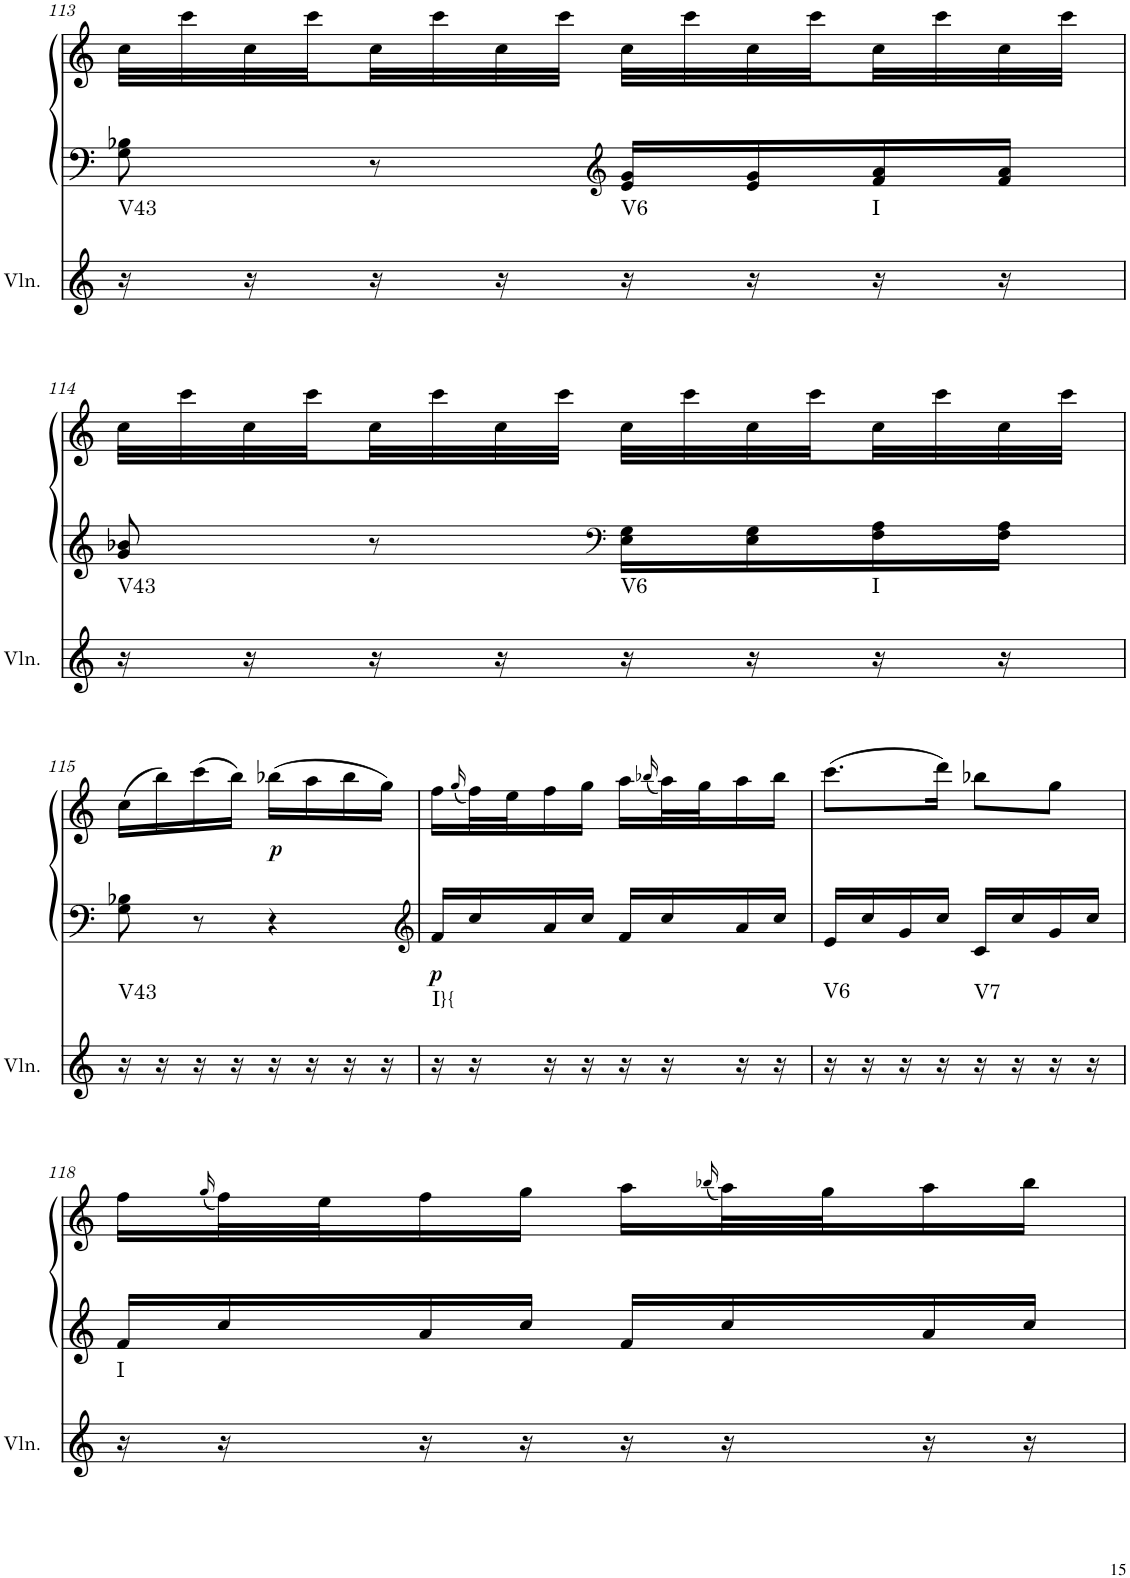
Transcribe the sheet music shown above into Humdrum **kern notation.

**kern	**harte	**kern	**kern	**dynam
*part2	*part2	*part1	*part1	*part1
*staff3	*	*staff2	*staff1	*staff1/2
*I"Violin	*	*I"Klavier linke Hand	*	*
*I'Vln.	*	*	*	*
!!LO:PB:g=z
*clefG2	*	*clefF4	*clefG2	*
*k[]	*	*k[]	*k[]	*
*M2/4	*	*M2/4	*M2/4	*
=113	=113	=113	=113	=113
!	!LO:H:kt=V43	!	!	!
16r	N	8G\ 8B-X\	32cc\LLL	.
.	.	.	32ccc\	.
16r	.	.	32cc\	.
.	.	.	32ccc\	.
16r	.	8r	32cc\	.
.	.	.	32ccc\	.
16r	.	.	32cc\	.
.	.	.	32ccc\JJJ	.
*	*	*clefG2	*	*
!	!LO:H:kt=V6	!	!	!
16r	N	16e/ 16g/LL	32cc\LLL	.
.	.	.	32ccc\	.
16r	.	16e/ 16g/	32cc\	.
.	.	.	32ccc\	.
!	!LO:H:kt=I	!	!	!
16r	N	16f/ 16a/	32cc\	.
.	.	.	32ccc\	.
16r	.	16f/ 16a/JJ	32cc\	.
.	.	.	32ccc\JJJ	.
!!LO:LB:g=z
=114	=114	=114	=114	=114
!	!LO:H:kt=V43	!	!	!
16r	N	8g/ 8b-X/	32cc\LLL	.
.	.	.	32ccc\	.
16r	.	.	32cc\	.
.	.	.	32ccc\	.
16r	.	8r	32cc\	.
.	.	.	32ccc\	.
16r	.	.	32cc\	.
.	.	.	32ccc\JJJ	.
*	*	*clefF4	*	*
!	!LO:H:kt=V6	!	!	!
16r	N	16E\ 16G\LL	32cc\LLL	.
.	.	.	32ccc\	.
16r	.	16E\ 16G\	32cc\	.
.	.	.	32ccc\	.
!	!LO:H:kt=I	!	!	!
16r	N	16F\ 16A\	32cc\	.
.	.	.	32ccc\	.
16r	.	16F\ 16A\JJ	32cc\	.
.	.	.	32ccc\JJJ	.
!!LO:LB:g=z
=115	=115	=115	=115	=115
!	!LO:H:kt=V43	!	!	!
16r	N	8G\ 8B-X\	(16cc\LL	.
16r	.	.	16bb\)	.
16r	.	8r	(16ccc\	.
16r	.	.	16bb\JJ)	.
!	!	!	!	!LO:DY:b
16r	.	4r	(16bb-X\LL	p
16r	.	.	16aa\	.
16r	.	.	16bb-\	.
16r	.	.	16gg\JJ)	.
=116	=116	=116	=116	=116
*	*	*clefG2	*	*
!	!LO:H:kt=I}{	!	!	!LO:DY:b=2
16r	N	16f/LL	16ff\LL	p
.	.	.	(16qgg/	.
16r	.	16cc/	32ff\L)	.
.	.	.	32ee\J	.
16r	.	16a/	16ff\	.
16r	.	16cc/JJ	16gg\JJ	.
16r	.	16f/LL	16aa\LL	.
.	.	.	(16qbb-X/	.
16r	.	16cc/	32aa\L)	.
.	.	.	32gg\J	.
16r	.	16a/	16aa\	.
16r	.	16cc/JJ	16bb-\JJ	.
=117	=117	=117	=117	=117
!	!LO:H:kt=V6	!	!	!
16r	N	16e/LL	(8.ccc\L	.
16r	.	16cc/	.	.
16r	.	16g/	.	.
16r	.	16cc/JJ	16ddd\Jk)	.
!	!LO:H:kt=V7	!	!	!
16r	N	16c/LL	8bb-X\L	.
16r	.	16cc/	.	.
16r	.	16g/	8gg\J	.
16r	.	16cc/JJ	.	.
!!LO:LB:g=z
=118	=118	=118	=118	=118
!	!LO:H:kt=I	!	!	!
16r	N	16f/LL	16ff\LL	.
.	.	.	(16qgg/	.
16r	.	16cc/	32ff\L)	.
.	.	.	32ee\J	.
16r	.	16a/	16ff\	.
16r	.	16cc/JJ	16gg\JJ	.
16r	.	16f/LL	16aa\LL	.
.	.	.	(16qbb-X/	.
16r	.	16cc/	32aa\L)	.
.	.	.	32gg\J	.
16r	.	16a/	16aa\	.
16r	.	16cc/JJ	16bb-\JJ	.
=	=	=	=	=
*-	*-	*-	*-	*-
